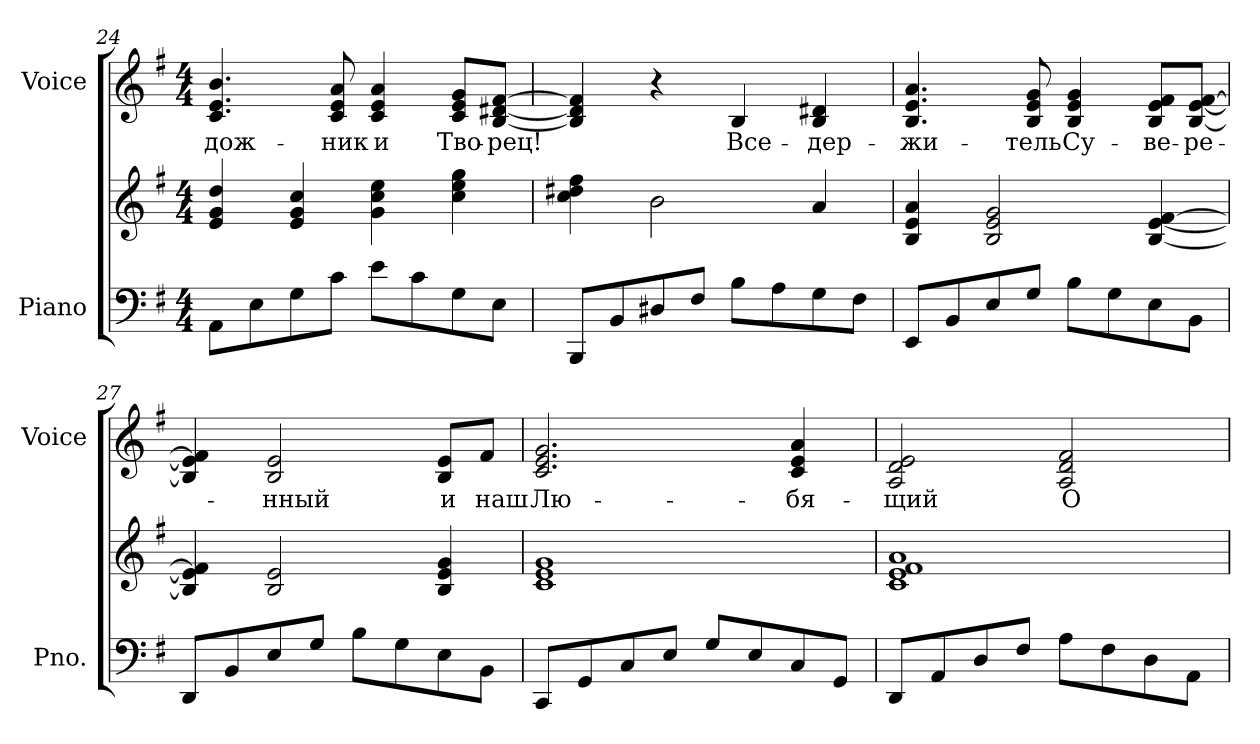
**kern	**kern	**kern	**text
*part2	*part2	*part1	*part1
*staff3	*staff2	*staff1	*staff1
*I"Piano	*	*I"Voice	*
*I'Pno.	*	*I'Voice	*
*clefF4	*clefG2	*clefG2	*
*k[f#]	*k[f#]	*k[f#]	*
*G:	*G:	*G:	*
*M4/4	*M4/4	*M4/4	*
=24	=24	=24	=24
!	!	!	!LO:LY:b:color=#000000
8AAi\L	4ei/ 4gi 4ddi	4.ci/ 4.ei 4.bi	-дож-
8Ei\	.	.	.
8Gi\	4ei/ 4gi 4cci	.	.
!	!	!	!LO:LY:b:color=#000000
8ci\J	.	8ci/ 8ei 8ai	-ник
!	!	!	!LO:LY:b:color=#000000
8ei\L	4gi\ 4cci 4eei	4ci/ 4ei 4ai	и
8ci\	.	.	.
!	!	!	!LO:LY:b:color=#000000
8Gi\	4cci\ 4eei 4ggi	8ci/ 8ei/ 8gi/L	Тво-
!	!	!	!LO:LY:b:color=#000000
8Ei\J	.	[<8Bi/ [<8d#Xi/ [>8f#i/J	-рец!
!!LO:LB:g=z
=25	=25	=25	=25
8BBBi/L	4cci\ 4dd#Xi 4ff#i	4Bi/] 4d#i] 4f#i]	.
8BBi/	.	.	.
8D#Xi/	2bi\	4r	.
8F#i/J	.	.	.
!	!	!	!LO:LY:b:color=#000000
8Bi\L	.	4Bi/	Все-
8Ai\	.	.	.
!	!	!	!LO:LY:b:color=#000000
8Gi\	4ai/	4Bi/ 4d#Xi	-дер-
8F#i\J	.	.	.
=26	=26	=26	=26
!	!	!	!LO:LY:b:color=#000000
8EEi/L	4Bi/ 4ei 4ai	4.Bi/ 4.ei 4.ai	-жи-
8BBi/	.	.	.
8Ei/	2Bi/ 2ei 2gi	.	.
!	!	!	!LO:LY:b:color=#000000
8Gi/J	.	8Bi/ 8ei 8gi	-тель
!	!	!	!LO:LY:b:color=#000000
8Bi\L	.	4Bi/ 4ei 4gi	Су-
8Gi\	.	.	.
!	!	!	!LO:LY:b:color=#000000
8Ei\	[<4Bi/ [<4ei [>4f#i	8Bi/ 8ei/ 8f#i/L	-ве-
!	!	!	!LO:LY:b:color=#000000
8BBi\J	.	[<8Bi/ [<8ei/ [>8f#i/J	-ре-
=27	=27	=27	=27
8DDi/L	4Bi/] 4ei] 4f#i]	4Bi/] 4ei] 4f#i]	.
8BBi/	.	.	.
!	!	!	!LO:LY:b:color=#000000
8Ei/	2Bi/ 2ei	2Bi/ 2ei	-нный
8Gi/J	.	.	.
8Bi\L	.	.	.
8Gi\	.	.	.
!	!	!	!LO:LY:b:color=#000000
8Ei\	4Bi/ 4ei 4gi	8Bi/ 8ei/L	и
!	!	!	!LO:LY:b:color=#000000
8BBi\J	.	8f#i/J	наш
=28	=28	=28	=28
!	!	!	!LO:LY:b:color=#000000
8CCi/L	1ci 1ei 1gi	2.ci/ 2.ei 2.gi	Лю-
8GGi/	.	.	.
8Ci/	.	.	.
8Ei/J	.	.	.
8Gi/L	.	.	.
8Ei/	.	.	.
!	!	!	!LO:LY:b:color=#000000
8Ci/	.	4ci/ 4ei 4ai	-бя-
8GGi/J	.	.	.
!!LO:PB:g=z
=29	=29	=29	=29
!	!	!	!LO:LY:b:color=#000000
8DDi/L	1ci 1ei 1f#i 1ai	2Ai/ 2di 2ei	-щий
8AAi/	.	.	.
8Di/	.	.	.
8F#i/J	.	.	.
!	!	!	!LO:LY:b:color=#000000
8Ai\L	.	2Ai/ 2di 2f#i	О-
8F#i\	.	.	.
8Di\	.	.	.
8AAi\J	.	.	.
=	=	=	=
*-	*-	*-	*-
